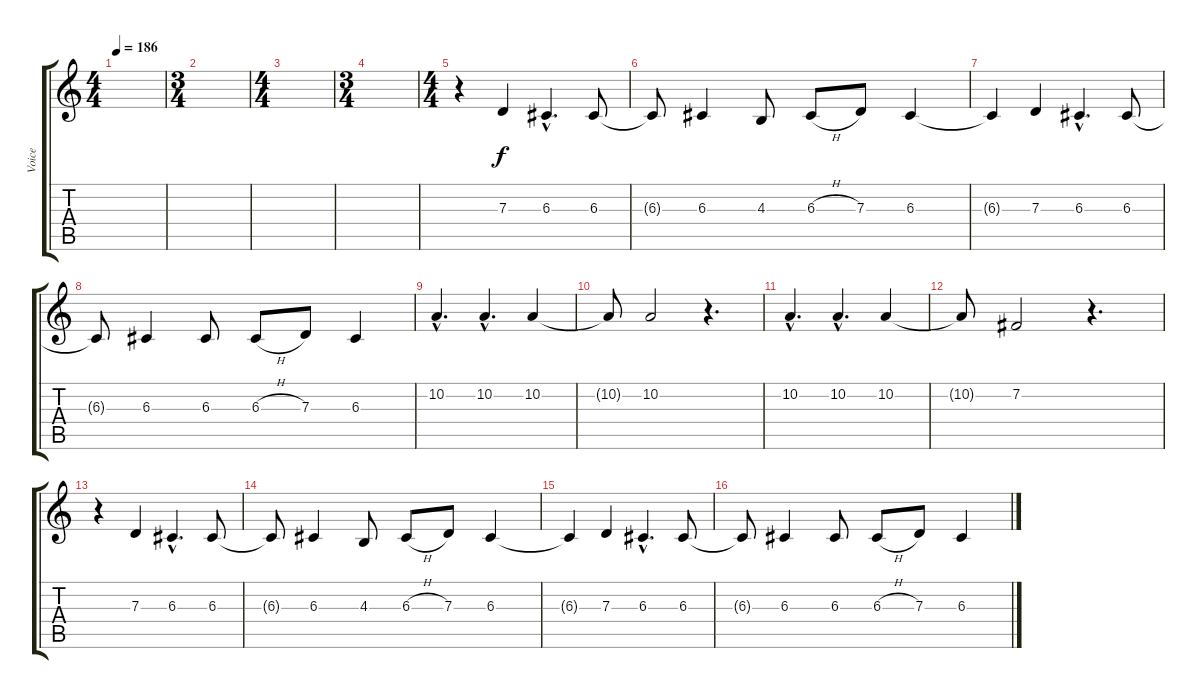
\track ("Voice" "Voice") {instrument clarinet}
\staff {score tabs}
\tuning (E4 B3 G3 D3 A2 E2) {hide}
\ts (4 4)
\tempo 186
\clef g2
\ks c
|
\ts (3 4)
|
\ts (4 4)
|
\ts (3 4)
|
\ts (4 4)
r.4 7.3.4 6.3{hac}.4{d} 6.3.8 |
6.3{t}.8 6.3.4 4.3.8 6.3{h}.8 7.3.8 6.3.4 |
6.3{t}.4 7.3.4 6.3{hac}.4{d} 6.3.8 |
6.3{t}.8 6.3.4 6.3.8 6.3{h}.8 7.3.8 6.3.4 |
10.2{hac}.4{d} 10.2{hac}.4{d} 10.2.4 |
10.2{t}.8 10.2.2 r.4{d} |
10.2{hac}.4{d} 10.2{hac}.4{d} 10.2.4 |
10.2{t}.8 7.2.2 r.4{d} |
r.4 7.3.4 6.3{hac}.4{d} 6.3.8 |
6.3{t}.8 6.3.4 4.3.8 6.3{h}.8 7.3.8 6.3.4 |
6.3{t}.4 7.3.4 6.3{hac}.4{d} 6.3.8 |
6.3{t}.8 6.3.4 6.3.8 6.3{h}.8 7.3.8 6.3.4
